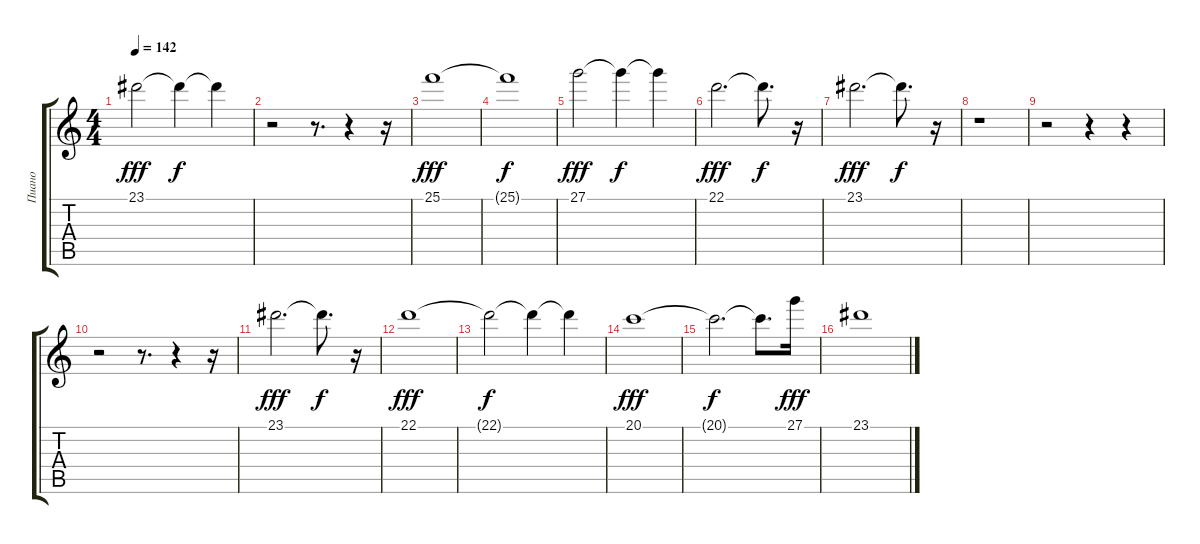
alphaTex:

\track ("Пиано" "Пиано") {instrument acousticgrandpiano}
\staff {score tabs}
\tuning (E4 B3 G3 D3 A2 E2) {hide}
\ts (4 4)
\tempo 142
\clef g2
\ks c
23.1.2{dy fff} 23.1{t}.4{dy f} 23.1{t}.4 |
r.2 r.8{d} r.4 r.16 |
25.1.1{dy fff} |
25.1{t}.1{dy f} |
27.1.2{dy fff} 27.1{t}.4{dy f} 27.1{t}.4 |
22.1.2{d dy fff} 22.1{t}.8{d dy f} r.16 |
23.1.2{d dy fff} 23.1{t}.8{d dy f} r.16 |
r.1 |
r.2 r.4 r.4 |
r.2 r.8{d} r.4 r.16 |
23.1.2{d dy fff} 23.1{t}.8{d dy f} r.16 |
22.1.1{dy fff} |
22.1{t}.2{dy f} 22.1{t}.4 22.1{t}.4 |
20.1.1{dy fff} |
20.1{t}.2{d dy f} 20.1{t}.8{d} 27.1.16{dy fff} |
23.1.1
